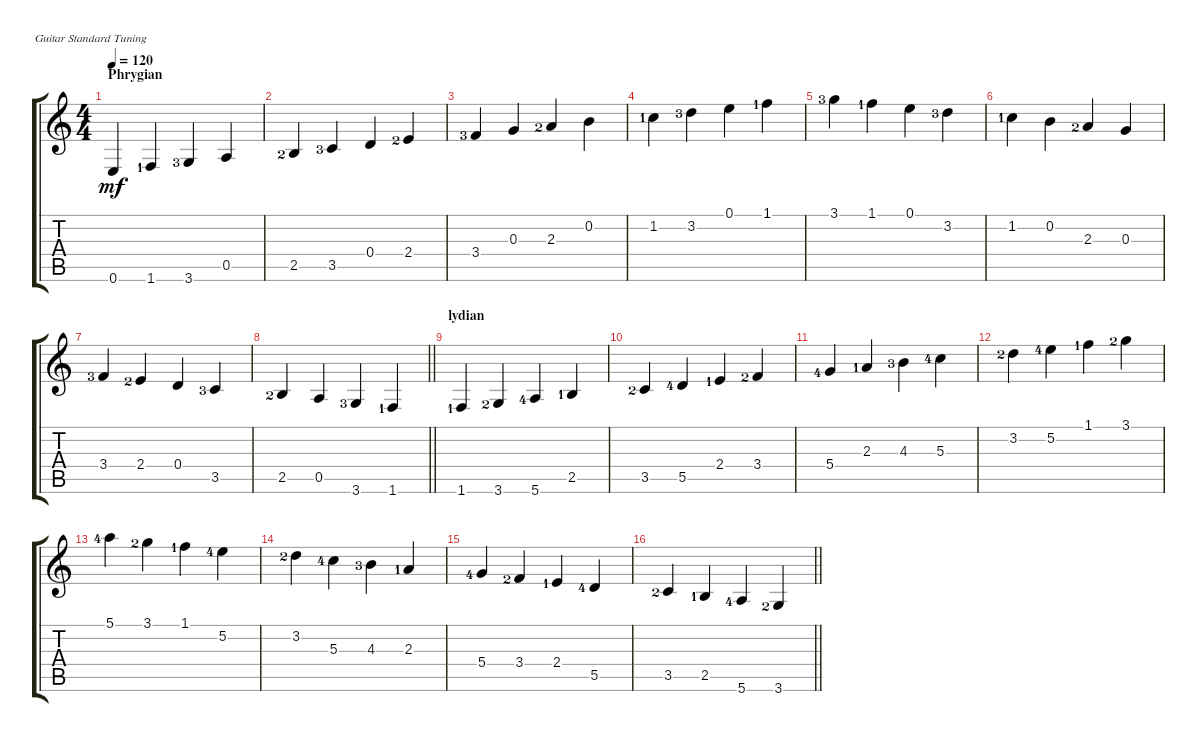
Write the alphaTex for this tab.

\defaultSystemsLayout 4
\bracketExtendMode groupsimilarinstruments
\singleTrackTrackNamePolicy hidden
\multiTrackTrackNamePolicy hidden
\firstSystemTrackNameOrientation horizontal
\otherSystemsTrackNameOrientation horizontal
\track ("Electric Guitar" "E-Gt") {instrument electricguitarclean}
\staff {score tabs}
\tuning (E4 B3 G3 D3 A2 E2)
\ts (4 4)
\section ("" "Phrygian")
\tempo 120
\clef g2
\scale
0.323009
\ks c
0.6.4{dy mf instrument electricguitarclean} 1.6{lf 2}.4 3.6{lf 4}.4 0.5.4 |
\scale
0.225664 2.5{lf 3}.4 3.5{lf 4}.4 0.4.4 2.4{lf 3}.4 |
\scale
0.225664 3.4{lf 4}.4 0.3.4 2.3{lf 3}.4 0.2.4 |
\scale
0.225664 1.2{lf 2}.4 3.2{lf 4}.4 0.1.4 1.1{lf 2}.4 |
\scale
0.25 3.1{lf 4}.4 1.1{lf 2}.4 0.1.4 3.2{lf 4}.4 |
\scale
0.25 1.2{lf 2}.4 0.2.4 2.3{lf 3}.4 0.3.4 |
\scale
0.25 3.4{lf 4}.4 2.4{lf 3}.4 0.4.4 3.5{lf 4}.4 |
\scale
0.25
\barLineRight lightlight
2.5{lf 3}.4 0.5.4 3.6{lf 4}.4 1.6{lf 2}.4 |
\section ("" "lydian")
\scale
0.25 1.6{lf 2}.4 3.6{lf 3}.4 5.6{lf 5}.4 2.5{lf 2}.4 |
\scale
0.25 3.5{lf 3}.4 5.5{lf 5}.4 2.4{lf 2}.4 3.4{lf 3}.4 |
\scale
0.25 5.4{lf 5}.4 2.3{lf 2}.4 4.3{lf 4}.4 5.3{lf 5}.4 |
\scale
0.25 3.2{lf 3}.4 5.2{lf 5}.4 1.1{lf 2}.4 3.1{lf 3}.4 |
\scale
0.25 5.1{lf 5}.4 3.1{lf 3}.4 1.1{lf 2}.4 5.2{lf 5}.4 |
\scale
0.25 3.2{lf 3}.4 5.3{lf 5}.4 4.3{lf 4}.4 2.3{lf 2}.4 |
\scale
0.25 5.4{lf 5}.4 3.4{lf 3}.4 2.4{lf 2}.4 5.5{lf 5}.4 |
\scale
0.25
\barLineRight lightlight
3.5{lf 3}.4 2.5{lf 2}.4 5.6{lf 5}.4 3.6{lf 3}.4
